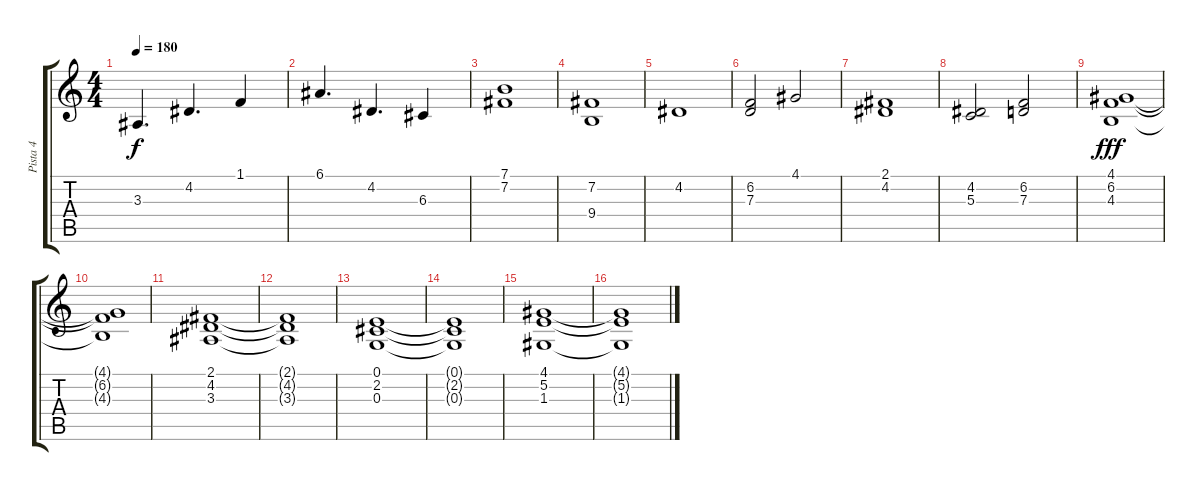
\track ("Pista 4" "Pista 4") {instrument timpani}
\staff {score tabs}
\tuning (E4 B3 G3 D3 A2 E2) {hide}
\ts (4 4)
\tempo 180
\clef g2
\ks c
3.3.4{d dy f} 4.2.4{d} 1.1.4 |
6.1.4{d} 4.2.4{d} 6.3.4 |
(7.1 7.2).1 |
(7.2 9.4).1 |
4.2.1 |
(6.2 7.3).2 4.1.2 |
(2.1 4.2).1 |
(4.2 5.3).2 (6.2 7.3).2 |
(4.1 6.2 4.3).1{dy fff volume 8 instrument choiraahs} |
(4.1{t} 6.2{t} 4.3{t}).1 |
(2.1 4.2 3.3).1 |
(2.1{t} 4.2{t} 3.3{t}).1 |
(0.1 2.2 0.3).1 |
(0.1{t} 2.2{t} 0.3{t}).1 |
(4.1 5.2 1.3).1 |
(4.1{t} 5.2{t} 1.3{t}).1
